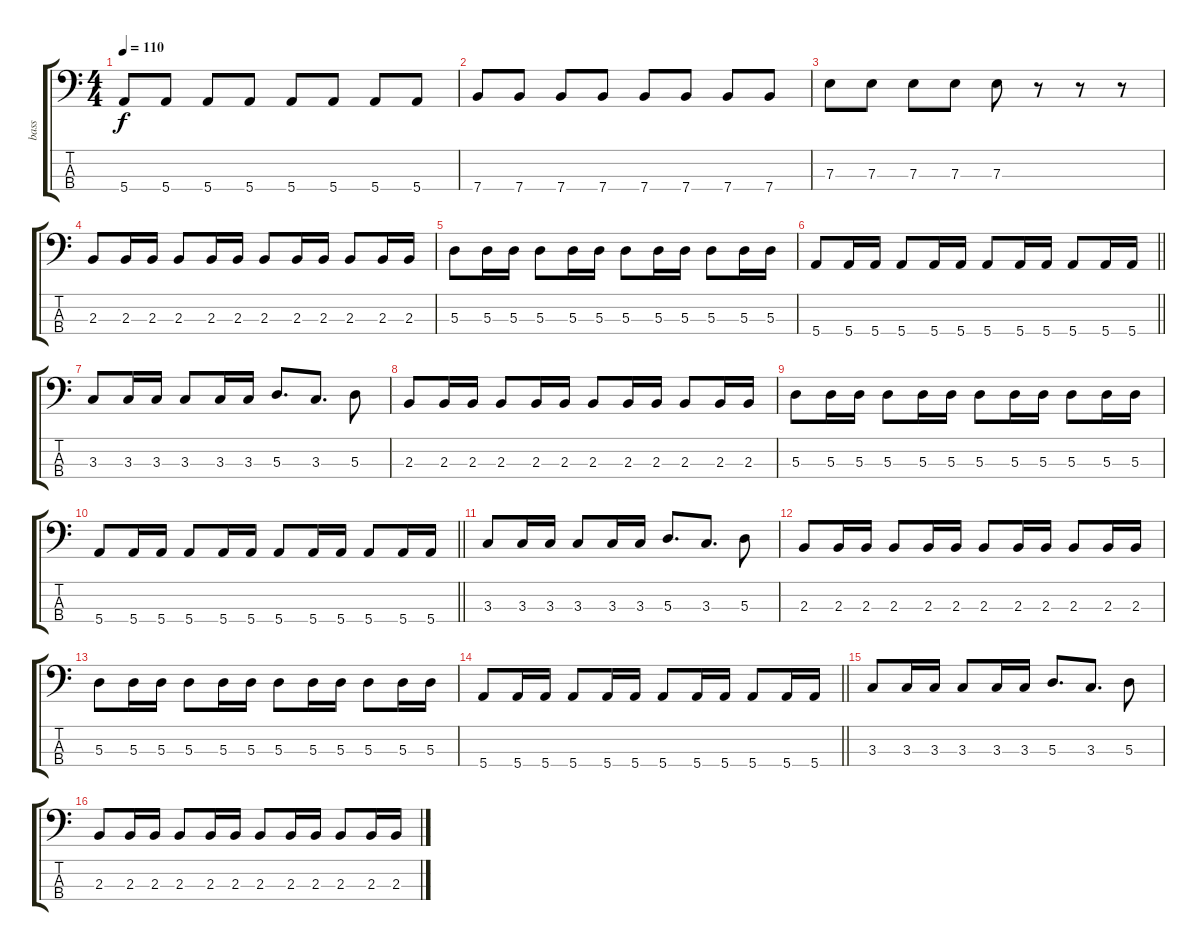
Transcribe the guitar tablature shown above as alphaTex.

\track ("bass" "bass") {instrument electricbasspick}
\staff {score tabs}
\tuning (G2 D2 A1 E1) {hide}
\ts (4 4)
\tempo 110
\clef f4
\ks c
5.4.8{dy f} 5.4.8 5.4.8 5.4.8 5.4.8 5.4.8 5.4.8 5.4.8 |
7.4.8 7.4.8 7.4.8 7.4.8 7.4.8 7.4.8 7.4.8 7.4.8 |
7.3.8 7.3.8 7.3.8 7.3.8 7.3.8 r.8 r.8 r.8 |
2.3.8 2.3.16 2.3.16 2.3.8 2.3.16 2.3.16 2.3.8 2.3.16 2.3.16 2.3.8 2.3.16 2.3.16 |
5.3.8 5.3.16 5.3.16 5.3.8 5.3.16 5.3.16 5.3.8 5.3.16 5.3.16 5.3.8 5.3.16 5.3.16 |
\barLineRight lightlight
5.4.8 5.4.16 5.4.16 5.4.8 5.4.16 5.4.16 5.4.8 5.4.16 5.4.16 5.4.8 5.4.16 5.4.16 |
3.3.8 3.3.16 3.3.16 3.3.8 3.3.16 3.3.16 5.3.8{d} 3.3.8{d} 5.3.8 |
2.3.8 2.3.16 2.3.16 2.3.8 2.3.16 2.3.16 2.3.8 2.3.16 2.3.16 2.3.8 2.3.16 2.3.16 |
5.3.8 5.3.16 5.3.16 5.3.8 5.3.16 5.3.16 5.3.8 5.3.16 5.3.16 5.3.8 5.3.16 5.3.16 |
\barLineRight lightlight
5.4.8 5.4.16 5.4.16 5.4.8 5.4.16 5.4.16 5.4.8 5.4.16 5.4.16 5.4.8 5.4.16 5.4.16 |
3.3.8 3.3.16 3.3.16 3.3.8 3.3.16 3.3.16 5.3.8{d} 3.3.8{d} 5.3.8 |
2.3.8 2.3.16 2.3.16 2.3.8 2.3.16 2.3.16 2.3.8 2.3.16 2.3.16 2.3.8 2.3.16 2.3.16 |
5.3.8 5.3.16 5.3.16 5.3.8 5.3.16 5.3.16 5.3.8 5.3.16 5.3.16 5.3.8 5.3.16 5.3.16 |
\barLineRight lightlight
5.4.8 5.4.16 5.4.16 5.4.8 5.4.16 5.4.16 5.4.8 5.4.16 5.4.16 5.4.8 5.4.16 5.4.16 |
3.3.8 3.3.16 3.3.16 3.3.8 3.3.16 3.3.16 5.3.8{d} 3.3.8{d} 5.3.8 |
2.3.8 2.3.16 2.3.16 2.3.8 2.3.16 2.3.16 2.3.8 2.3.16 2.3.16 2.3.8 2.3.16 2.3.16
